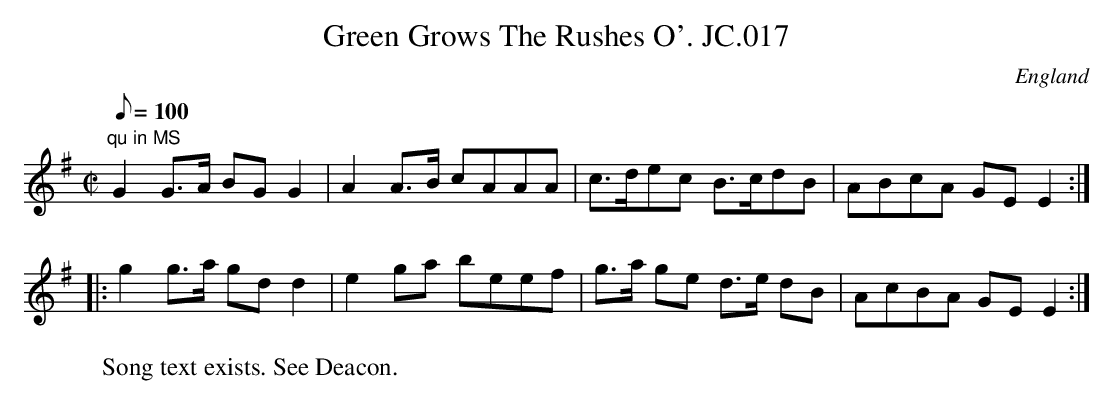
X:1
T:Green Grows The Rushes O'. JC.017
M:C|
L:1/8
Q:100
O:England
K:G
"qu in MS"G2G>A BG G2|A2 A>B cAAA|c>dec B>cdB|ABcA GE E2:|!
|:g2g>a gd d2|e2 ga beef|g>a ge d>e dB|AcBA GE E2:|]
W:Song text exists. See Deacon.
